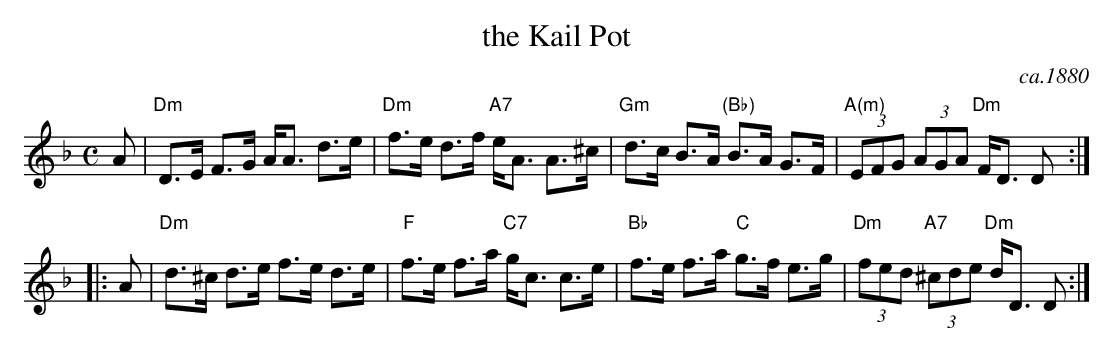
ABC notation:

X:1
T: the Kail Pot
O: ca.1880
M: C
L: 1/8
K: Dm
A \
| "Dm"D>E F>G A<A d>e | "Dm"f>e d>f "A7"e<A A>^c \
| "Gm"d>c B>A "(Bb)"B>A G>F | "A(m)"(3EFG (3AGA "Dm"F<D D :|
|: A \
| "Dm"d>^c d>e f>e d>e | "F"f>e f>a "C7"g<c c>e \
| "Bb"f>e f>a "C"g>f e>g | "Dm"(3fed "A7"(3^cde "Dm"d<D D :|
